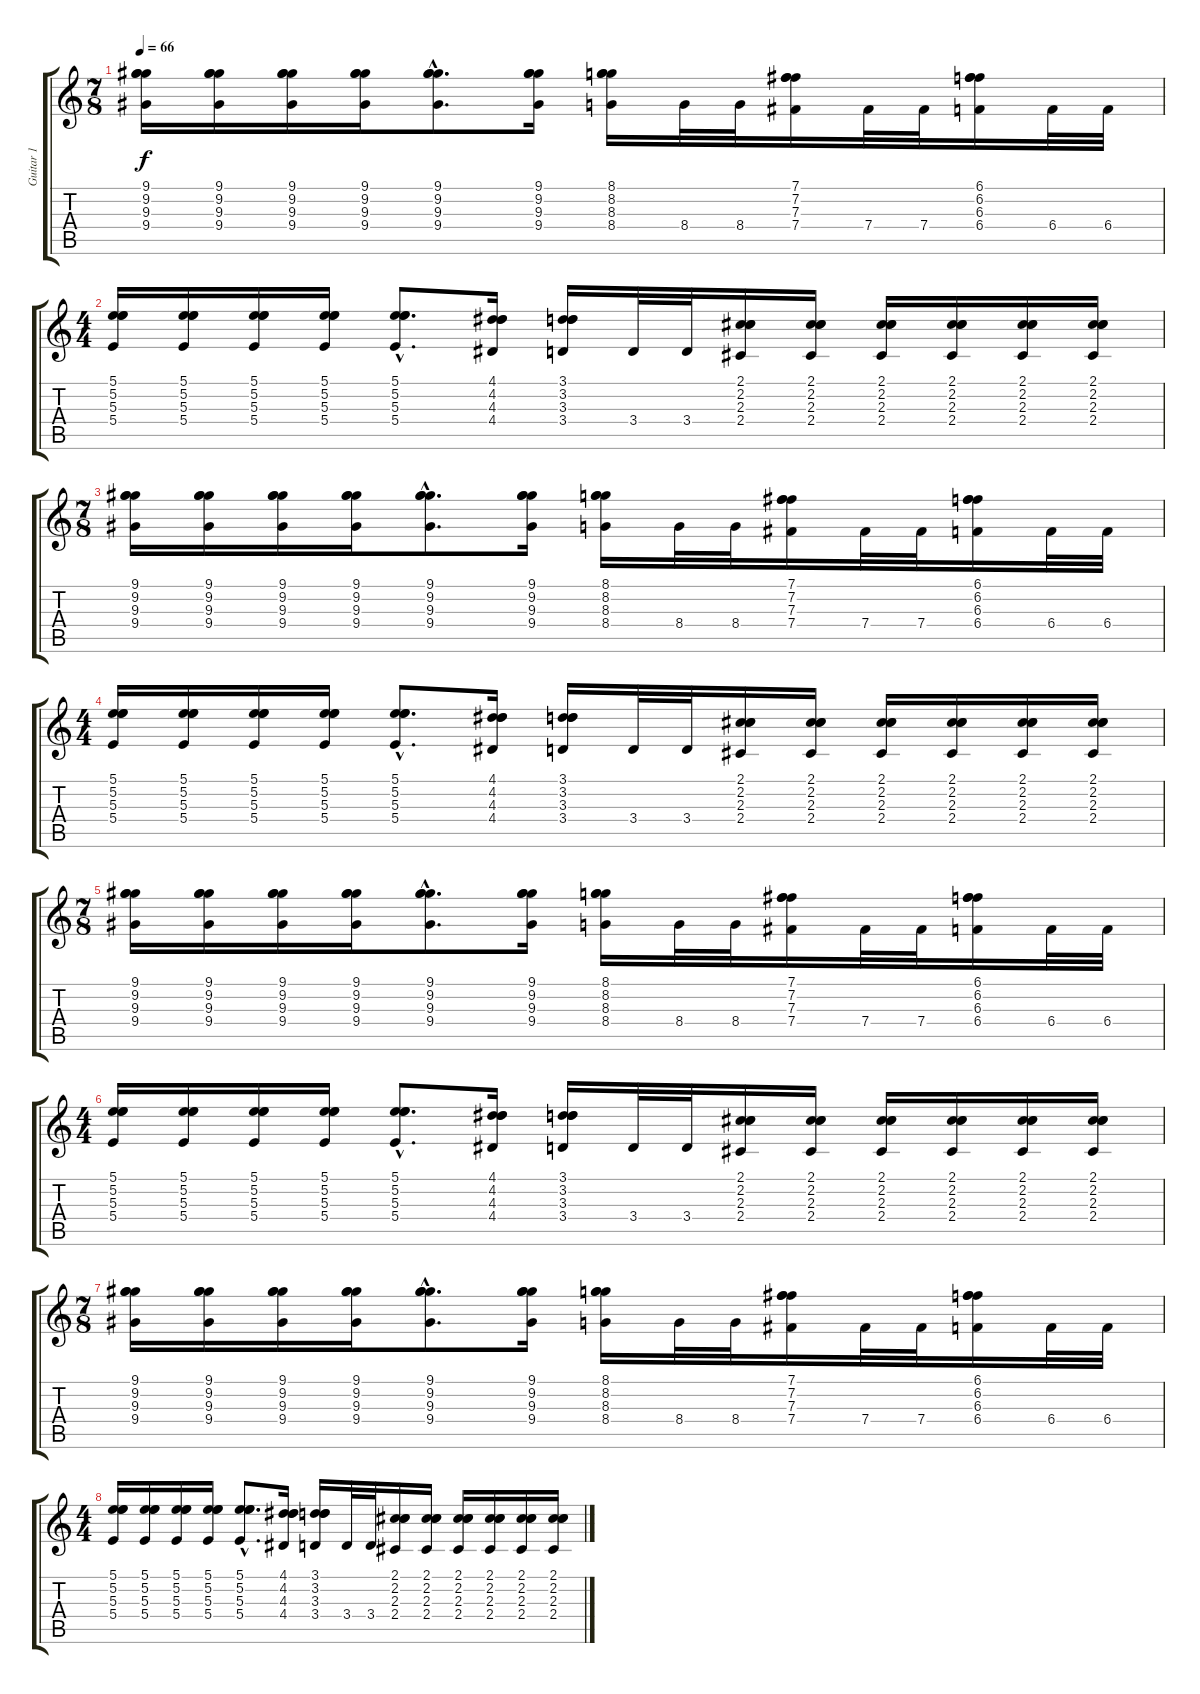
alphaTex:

\track ("Guitar 1" "Guitar 1") {instrument distortionguitar}
\staff {score tabs}
\tuning (B3 B3 B3 B2 E2 E2) {hide}
\ts (7 8)
\tempo 66
\clef g2
\ks c
(9.1 9.2 9.3 9.4).16{dy f} (9.1 9.2 9.3 9.4).16 (9.1 9.2 9.3 9.4).16 (9.1 9.2 9.3 9.4).16 (9.1{hac} 9.2{hac} 9.3{hac} 9.4{hac}).8{d} (9.1 9.2 9.3 9.4).16 (8.1 8.2 8.3 8.4).16 8.4.32 8.4.32 (7.1 7.2 7.3 7.4).16 7.4.32 7.4.32 (6.1 6.2 6.3 6.4).16 6.4.32 6.4.32 |
\ts (4 4)
(5.1 5.2 5.3 5.4).16 (5.1 5.2 5.3 5.4).16 (5.1 5.2 5.3 5.4).16 (5.1 5.2 5.3 5.4).16 (5.1{hac} 5.2{hac} 5.3{hac} 5.4{hac}).8{d} (4.1 4.2 4.3 4.4).16 (3.1 3.2 3.3 3.4).16 3.4.32 3.4.32 (2.1 2.2 2.3 2.4).16 (2.1 2.2 2.3 2.4).16 (2.1 2.2 2.3 2.4).16 (2.1 2.2 2.3 2.4).16 (2.1 2.2 2.3 2.4).16 (2.1 2.2 2.3 2.4).16 |
\ts (7 8)
(9.1 9.2 9.3 9.4).16 (9.1 9.2 9.3 9.4).16 (9.1 9.2 9.3 9.4).16 (9.1 9.2 9.3 9.4).16 (9.1{hac} 9.2{hac} 9.3{hac} 9.4{hac}).8{d} (9.1 9.2 9.3 9.4).16 (8.1 8.2 8.3 8.4).16 8.4.32 8.4.32 (7.1 7.2 7.3 7.4).16 7.4.32 7.4.32 (6.1 6.2 6.3 6.4).16 6.4.32 6.4.32 |
\ts (4 4)
(5.1 5.2 5.3 5.4).16 (5.1 5.2 5.3 5.4).16 (5.1 5.2 5.3 5.4).16 (5.1 5.2 5.3 5.4).16 (5.1{hac} 5.2{hac} 5.3{hac} 5.4{hac}).8{d} (4.1 4.2 4.3 4.4).16 (3.1 3.2 3.3 3.4).16 3.4.32 3.4.32 (2.1 2.2 2.3 2.4).16 (2.1 2.2 2.3 2.4).16 (2.1 2.2 2.3 2.4).16 (2.1 2.2 2.3 2.4).16 (2.1 2.2 2.3 2.4).16 (2.1 2.2 2.3 2.4).16 |
\ts (7 8)
(9.1 9.2 9.3 9.4).16 (9.1 9.2 9.3 9.4).16 (9.1 9.2 9.3 9.4).16 (9.1 9.2 9.3 9.4).16 (9.1{hac} 9.2{hac} 9.3{hac} 9.4{hac}).8{d} (9.1 9.2 9.3 9.4).16 (8.1 8.2 8.3 8.4).16 8.4.32 8.4.32 (7.1 7.2 7.3 7.4).16 7.4.32 7.4.32 (6.1 6.2 6.3 6.4).16 6.4.32 6.4.32 |
\ts (4 4)
(5.1 5.2 5.3 5.4).16 (5.1 5.2 5.3 5.4).16 (5.1 5.2 5.3 5.4).16 (5.1 5.2 5.3 5.4).16 (5.1{hac} 5.2{hac} 5.3{hac} 5.4{hac}).8{d} (4.1 4.2 4.3 4.4).16 (3.1 3.2 3.3 3.4).16 3.4.32 3.4.32 (2.1 2.2 2.3 2.4).16 (2.1 2.2 2.3 2.4).16 (2.1 2.2 2.3 2.4).16 (2.1 2.2 2.3 2.4).16 (2.1 2.2 2.3 2.4).16 (2.1 2.2 2.3 2.4).16 |
\ts (7 8)
(9.1 9.2 9.3 9.4).16 (9.1 9.2 9.3 9.4).16 (9.1 9.2 9.3 9.4).16 (9.1 9.2 9.3 9.4).16 (9.1{hac} 9.2{hac} 9.3{hac} 9.4{hac}).8{d} (9.1 9.2 9.3 9.4).16 (8.1 8.2 8.3 8.4).16 8.4.32 8.4.32 (7.1 7.2 7.3 7.4).16 7.4.32 7.4.32 (6.1 6.2 6.3 6.4).16 6.4.32 6.4.32 |
\ts (4 4)
(5.1 5.2 5.3 5.4).16 (5.1 5.2 5.3 5.4).16 (5.1 5.2 5.3 5.4).16 (5.1 5.2 5.3 5.4).16 (5.1{hac} 5.2{hac} 5.3{hac} 5.4{hac}).8{d} (4.1 4.2 4.3 4.4).16 (3.1 3.2 3.3 3.4).16 3.4.32 3.4.32 (2.1 2.2 2.3 2.4).16 (2.1 2.2 2.3 2.4).16 (2.1 2.2 2.3 2.4).16 (2.1 2.2 2.3 2.4).16 (2.1 2.2 2.3 2.4).16 (2.1 2.2 2.3 2.4).16
